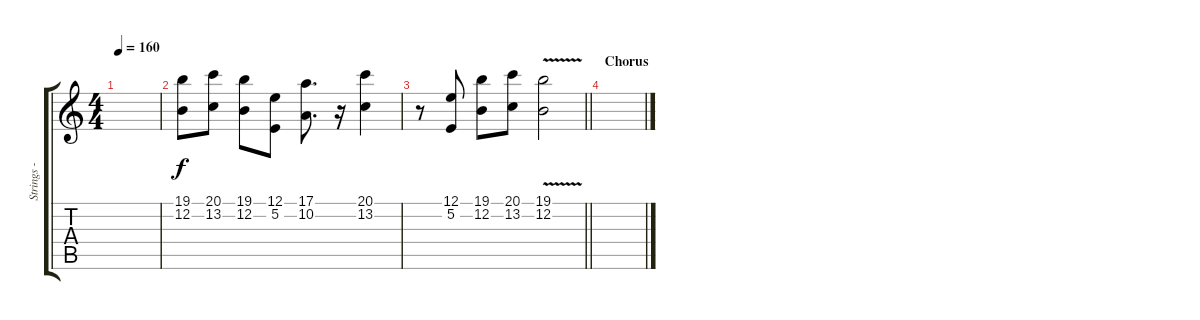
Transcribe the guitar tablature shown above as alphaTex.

\track ("Strings - Jonathan Chu & Tate Olsen" "Strings - ") {instrument stringensemble1}
\staff {score tabs}
\tuning (E4 B3 G3 D3 A2 E2) {hide}
\ts (4 4)
\tempo 160
\clef g2
\ks c
|
(19.1 12.2).8{dy f} (20.1 13.2).8 (19.1 12.2).8 (12.1 5.2).8 (17.1 10.2).8{d} r.16 (20.1 13.2).4 |
\barLineRight lightlight
r.8 (12.1 5.2).8 (19.1 12.2).8 (20.1 13.2).8 (19.1{v} 12.2).2 |
\section ("" "Chorus")
